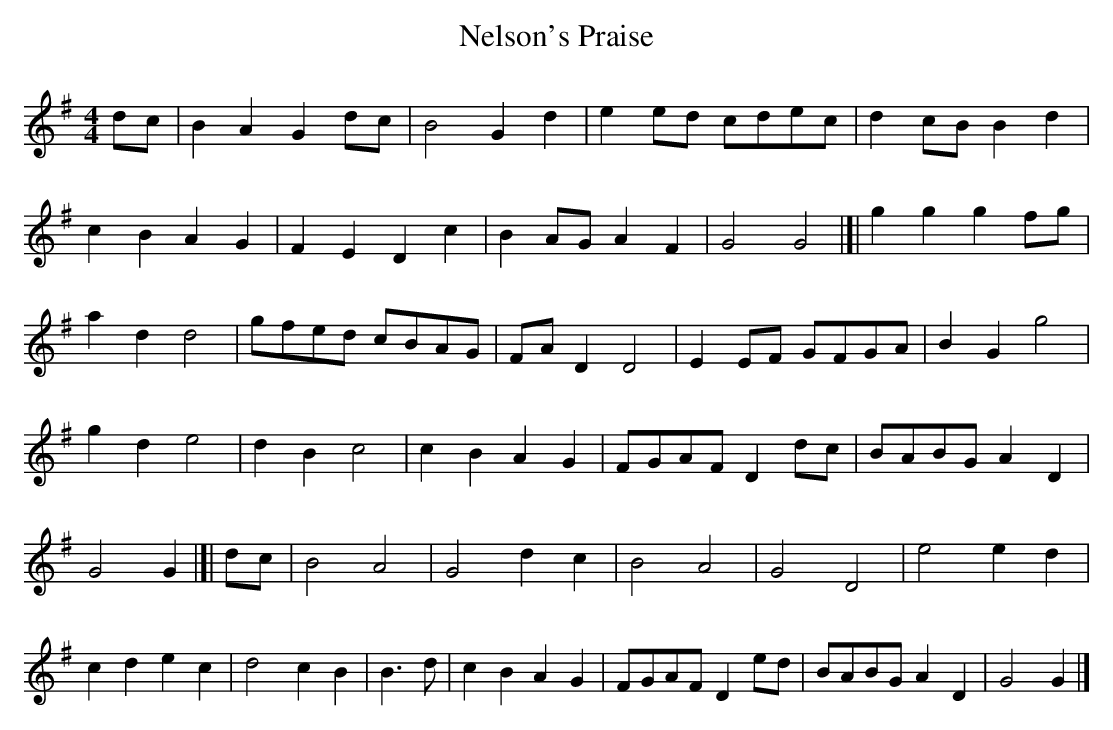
X:1
T:Nelson's Praise
M:4/4
L:1/8
K:G
dc | B2A2G2 dc | B4G2d2 | e2 ed cdec | d2 cB B2d2 |
c2B2A2G2 | F2E2D2c2 | B2 AG A2F2 | G4G4 |[| g2g2g2fg |
a2d2d4 | gfed cBAG | FA D2D4 | E2 EF GFGA | B2G2 g4 |
g2d2e4 | d2B2c4 | c2B2A2G2 | FGAF D2dc | BABG A2D2 |
G4 G2 |]| dc | B4A4 | G4 d2c2 | B4A4 | G4D4 | e4 e2d2 |
c2d2e2c2 | d4 c2B2 | B3d | c2B2A2G2 | FGAF D2 ed | BABG A2D2 | G4G2 |]
